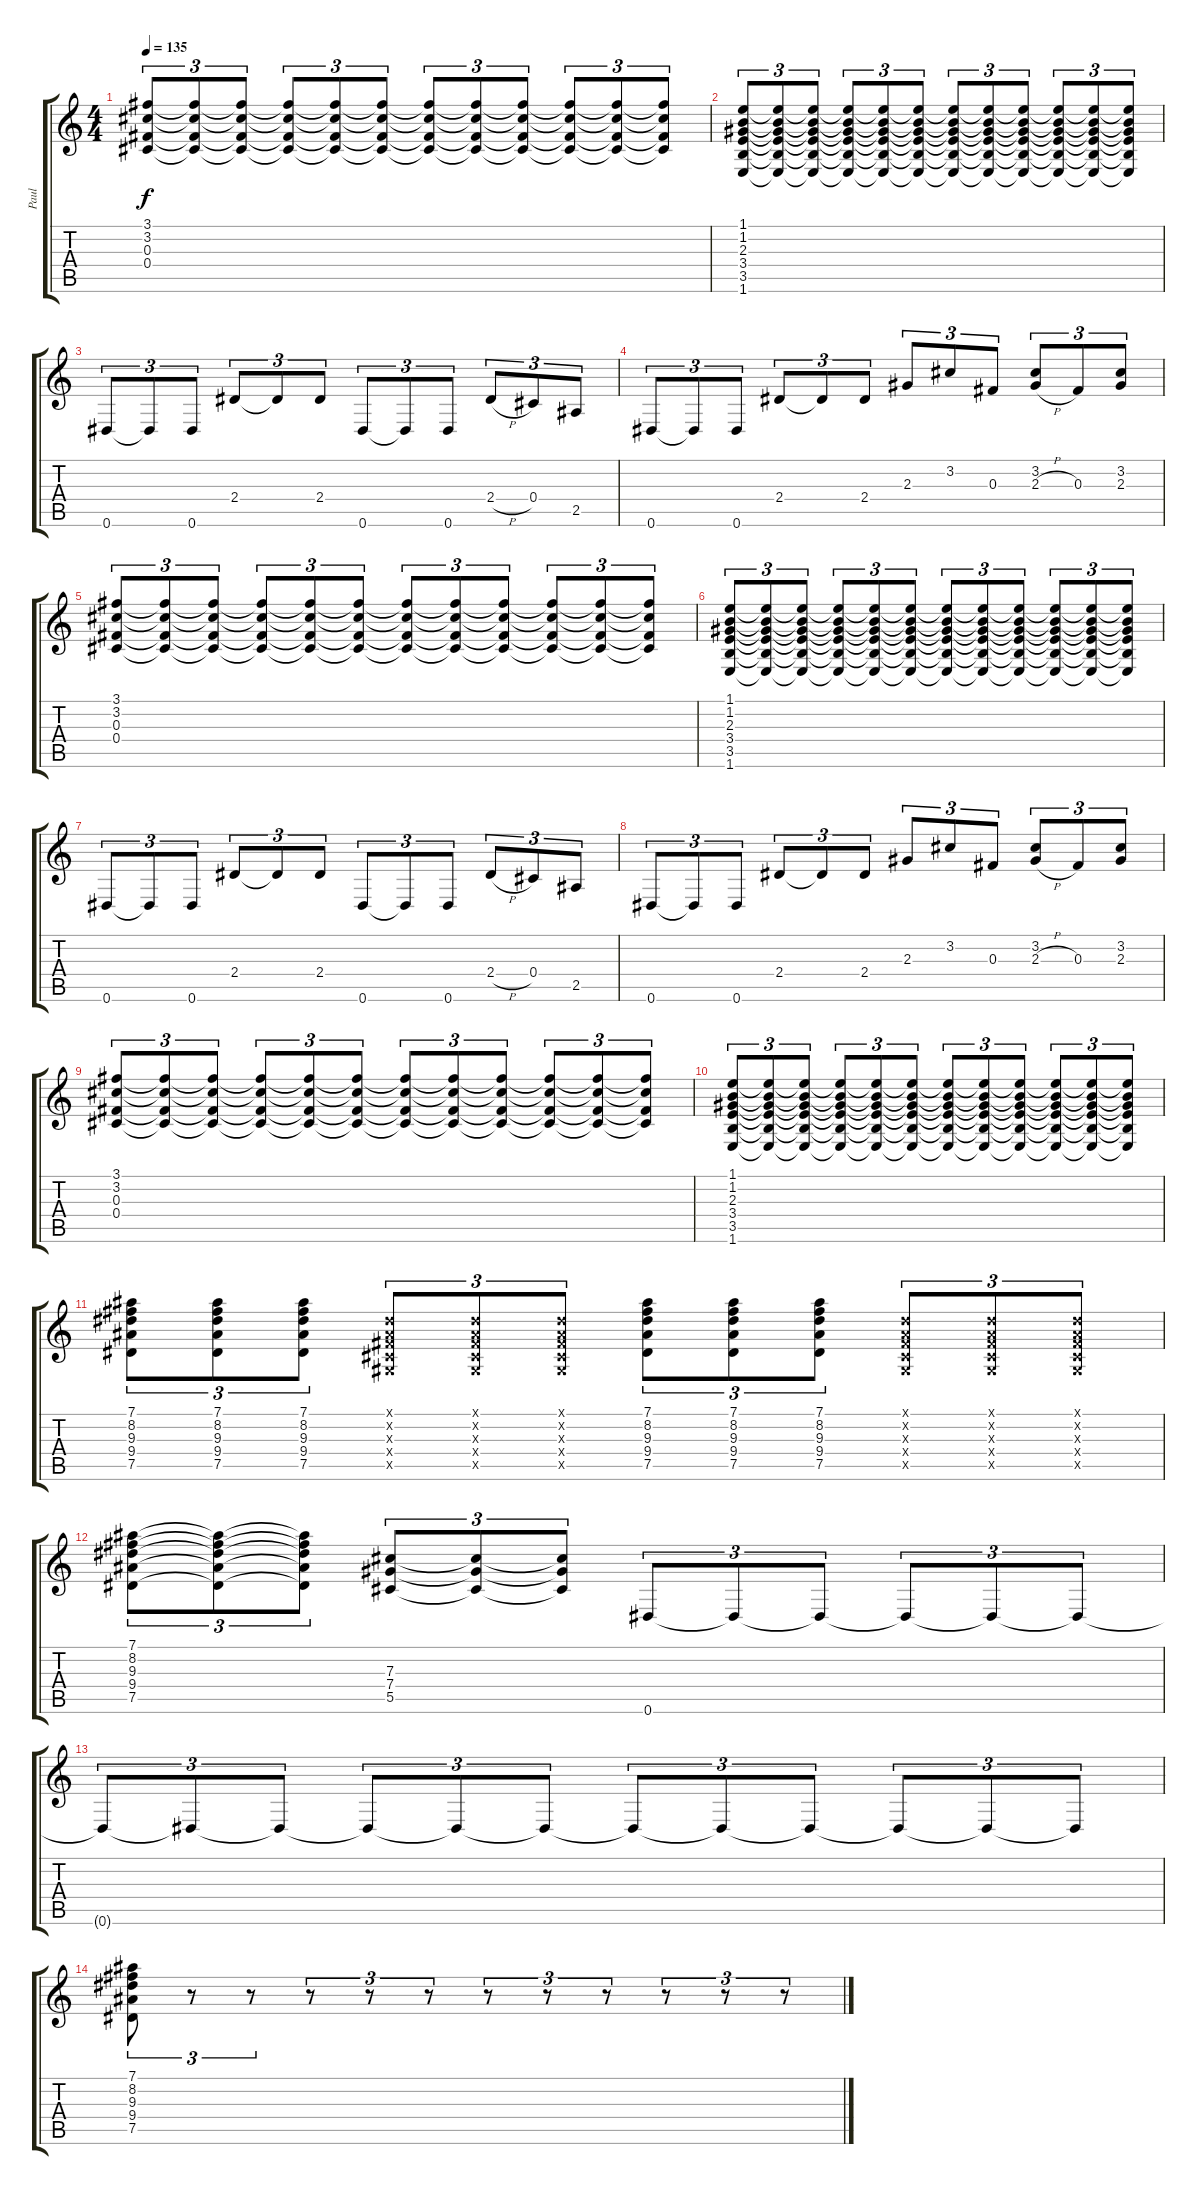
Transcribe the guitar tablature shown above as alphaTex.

\track ("Paul" "Paul") {instrument distortionguitar}
\staff {score tabs}
\tuning (Eb4 Bb3 Gb3 Db3 Ab2 Eb2) {hide}
\ts (4 4)
\tempo 135
\clef g2
\ks c
(3.1 3.2 0.3 0.4).8{tu (3 2) dy f} (3.1{t} 3.2{t} 0.3{t} 0.4{t}).8{tu (3 2)} (3.1{t} 3.2{t} 0.3{t} 0.4{t}).8{tu (3 2)} (3.1{t} 3.2{t} 0.3{t} 0.4{t}).8{tu (3 2)} (3.1{t} 3.2{t} 0.3{t} 0.4{t}).8{tu (3 2)} (3.1{t} 3.2{t} 0.3{t} 0.4{t}).8{tu (3 2)} (3.1{t} 3.2{t} 0.3{t} 0.4{t}).8{tu (3 2)} (3.1{t} 3.2{t} 0.3{t} 0.4{t}).8{tu (3 2)} (3.1{t} 3.2{t} 0.3{t} 0.4{t}).8{tu (3 2)} (3.1{t} 3.2{t} 0.3{t} 0.4{t}).8{tu (3 2)} (3.1{t} 3.2{t} 0.3{t} 0.4{t}).8{tu (3 2)} (3.1{t} 3.2{t} 0.3{t} 0.4{t}).8{tu (3 2)} |
(1.1 1.2 2.3 3.4 3.5 1.6).8{tu (3 2)} (1.1{t} 1.2{t} 2.3{t} 3.4{t} 3.5{t} 1.6{t}).8{tu (3 2)} (1.1{t} 1.2{t} 2.3{t} 3.4{t} 3.5{t} 1.6{t}).8{tu (3 2)} (1.1{t} 1.2{t} 2.3{t} 3.4{t} 3.5{t} 1.6{t}).8{tu (3 2)} (1.1{t} 1.2{t} 2.3{t} 3.4{t} 3.5{t} 1.6{t}).8{tu (3 2)} (1.1{t} 1.2{t} 2.3{t} 3.4{t} 3.5{t} 1.6{t}).8{tu (3 2)} (1.1{t} 1.2{t} 2.3{t} 3.4{t} 3.5{t} 1.6{t}).8{tu (3 2)} (1.1{t} 1.2{t} 2.3{t} 3.4{t} 3.5{t} 1.6{t}).8{tu (3 2)} (1.1{t} 1.2{t} 2.3{t} 3.4{t} 3.5{t} 1.6{t}).8{tu (3 2)} (1.1{t} 1.2{t} 2.3{t} 3.4{t} 3.5{t} 1.6{t}).8{tu (3 2)} (1.1{t} 1.2{t} 2.3{t} 3.4{t} 3.5{t} 1.6{t}).8{tu (3 2)} (1.1{t} 1.2{t} 2.3{t} 3.4{t} 3.5{t} 1.6{t}).8{tu (3 2)} |
0.6.8{tu (3 2)} 0.6{t}.8{tu (3 2)} 0.6.8{tu (3 2)} 2.4.8{tu (3 2)} 2.4{t}.8{tu (3 2)} 2.4.8{tu (3 2)} 0.6.8{tu (3 2)} 0.6{t}.8{tu (3 2)} 0.6.8{tu (3 2)} 2.4{h}.8{tu (3 2)} 0.4.8{tu (3 2)} 2.5.8{tu (3 2)} |
0.6.8{tu (3 2)} 0.6{t}.8{tu (3 2)} 0.6.8{tu (3 2)} 2.4.8{tu (3 2)} 2.4{t}.8{tu (3 2)} 2.4.8{tu (3 2)} 2.3.8{tu (3 2)} 3.2.8{tu (3 2)} 0.3.8{tu (3 2)} (3.2 2.3{h}).8{tu (3 2)} 0.3.8{tu (3 2)} (3.2 2.3).8{tu (3 2)} |
(3.1 3.2 0.3 0.4).8{tu (3 2)} (3.1{t} 3.2{t} 0.3{t} 0.4{t}).8{tu (3 2)} (3.1{t} 3.2{t} 0.3{t} 0.4{t}).8{tu (3 2)} (3.1{t} 3.2{t} 0.3{t} 0.4{t}).8{tu (3 2)} (3.1{t} 3.2{t} 0.3{t} 0.4{t}).8{tu (3 2)} (3.1{t} 3.2{t} 0.3{t} 0.4{t}).8{tu (3 2)} (3.1{t} 3.2{t} 0.3{t} 0.4{t}).8{tu (3 2)} (3.1{t} 3.2{t} 0.3{t} 0.4{t}).8{tu (3 2)} (3.1{t} 3.2{t} 0.3{t} 0.4{t}).8{tu (3 2)} (3.1{t} 3.2{t} 0.3{t} 0.4{t}).8{tu (3 2)} (3.1{t} 3.2{t} 0.3{t} 0.4{t}).8{tu (3 2)} (3.1{t} 3.2{t} 0.3{t} 0.4{t}).8{tu (3 2)} |
(1.1 1.2 2.3 3.4 3.5 1.6).8{tu (3 2)} (1.1{t} 1.2{t} 2.3{t} 3.4{t} 3.5{t} 1.6{t}).8{tu (3 2)} (1.1{t} 1.2{t} 2.3{t} 3.4{t} 3.5{t} 1.6{t}).8{tu (3 2)} (1.1{t} 1.2{t} 2.3{t} 3.4{t} 3.5{t} 1.6{t}).8{tu (3 2)} (1.1{t} 1.2{t} 2.3{t} 3.4{t} 3.5{t} 1.6{t}).8{tu (3 2)} (1.1{t} 1.2{t} 2.3{t} 3.4{t} 3.5{t} 1.6{t}).8{tu (3 2)} (1.1{t} 1.2{t} 2.3{t} 3.4{t} 3.5{t} 1.6{t}).8{tu (3 2)} (1.1{t} 1.2{t} 2.3{t} 3.4{t} 3.5{t} 1.6{t}).8{tu (3 2)} (1.1{t} 1.2{t} 2.3{t} 3.4{t} 3.5{t} 1.6{t}).8{tu (3 2)} (1.1{t} 1.2{t} 2.3{t} 3.4{t} 3.5{t} 1.6{t}).8{tu (3 2)} (1.1{t} 1.2{t} 2.3{t} 3.4{t} 3.5{t} 1.6{t}).8{tu (3 2)} (1.1{t} 1.2{t} 2.3{t} 3.4{t} 3.5{t} 1.6{t}).8{tu (3 2)} |
0.6.8{tu (3 2)} 0.6{t}.8{tu (3 2)} 0.6.8{tu (3 2)} 2.4.8{tu (3 2)} 2.4{t}.8{tu (3 2)} 2.4.8{tu (3 2)} 0.6.8{tu (3 2)} 0.6{t}.8{tu (3 2)} 0.6.8{tu (3 2)} 2.4{h}.8{tu (3 2)} 0.4.8{tu (3 2)} 2.5.8{tu (3 2)} |
0.6.8{tu (3 2)} 0.6{t}.8{tu (3 2)} 0.6.8{tu (3 2)} 2.4.8{tu (3 2)} 2.4{t}.8{tu (3 2)} 2.4.8{tu (3 2)} 2.3.8{tu (3 2)} 3.2.8{tu (3 2)} 0.3.8{tu (3 2)} (3.2 2.3{h}).8{tu (3 2)} 0.3.8{tu (3 2)} (3.2 2.3).8{tu (3 2)} |
(3.1 3.2 0.3 0.4).8{tu (3 2)} (3.1{t} 3.2{t} 0.3{t} 0.4{t}).8{tu (3 2)} (3.1{t} 3.2{t} 0.3{t} 0.4{t}).8{tu (3 2)} (3.1{t} 3.2{t} 0.3{t} 0.4{t}).8{tu (3 2)} (3.1{t} 3.2{t} 0.3{t} 0.4{t}).8{tu (3 2)} (3.1{t} 3.2{t} 0.3{t} 0.4{t}).8{tu (3 2)} (3.1{t} 3.2{t} 0.3{t} 0.4{t}).8{tu (3 2)} (3.1{t} 3.2{t} 0.3{t} 0.4{t}).8{tu (3 2)} (3.1{t} 3.2{t} 0.3{t} 0.4{t}).8{tu (3 2)} (3.1{t} 3.2{t} 0.3{t} 0.4{t}).8{tu (3 2)} (3.1{t} 3.2{t} 0.3{t} 0.4{t}).8{tu (3 2)} (3.1{t} 3.2{t} 0.3{t} 0.4{t}).8{tu (3 2)} |
(1.1 1.2 2.3 3.4 3.5 1.6).8{tu (3 2)} (1.1{t} 1.2{t} 2.3{t} 3.4{t} 3.5{t} 1.6{t}).8{tu (3 2)} (1.1{t} 1.2{t} 2.3{t} 3.4{t} 3.5{t} 1.6{t}).8{tu (3 2)} (1.1{t} 1.2{t} 2.3{t} 3.4{t} 3.5{t} 1.6{t}).8{tu (3 2)} (1.1{t} 1.2{t} 2.3{t} 3.4{t} 3.5{t} 1.6{t}).8{tu (3 2)} (1.1{t} 1.2{t} 2.3{t} 3.4{t} 3.5{t} 1.6{t}).8{tu (3 2)} (1.1{t} 1.2{t} 2.3{t} 3.4{t} 3.5{t} 1.6{t}).8{tu (3 2)} (1.1{t} 1.2{t} 2.3{t} 3.4{t} 3.5{t} 1.6{t}).8{tu (3 2)} (1.1{t} 1.2{t} 2.3{t} 3.4{t} 3.5{t} 1.6{t}).8{tu (3 2)} (1.1{t} 1.2{t} 2.3{t} 3.4{t} 3.5{t} 1.6{t}).8{tu (3 2)} (1.1{t} 1.2{t} 2.3{t} 3.4{t} 3.5{t} 1.6{t}).8{tu (3 2)} (1.1{t} 1.2{t} 2.3{t} 3.4{t} 3.5{t} 1.6{t}).8{tu (3 2)} |
(7.1 8.2 9.3 9.4 7.5).8{tu (3 2)} (7.1 8.2 9.3 9.4 7.5).8{tu (3 2)} (7.1 8.2 9.3 9.4 7.5).8{tu (3 2)} (0.1{x} 0.2{x} 0.3{x} 0.4{x} 0.5{x}).8{tu (3 2)} (0.1{x} 0.2{x} 0.3{x} 0.4{x} 0.5{x}).8{tu (3 2)} (0.1{x} 0.2{x} 0.3{x} 0.4{x} 0.5{x}).8{tu (3 2)} (7.1 8.2 9.3 9.4 7.5).8{tu (3 2)} (7.1 8.2 9.3 9.4 7.5).8{tu (3 2)} (7.1 8.2 9.3 9.4 7.5).8{tu (3 2)} (0.1{x} 0.2{x} 0.3{x} 0.4{x} 0.5{x}).8{tu (3 2)} (0.1{x} 0.2{x} 0.3{x} 0.4{x} 0.5{x}).8{tu (3 2)} (0.1{x} 0.2{x} 0.3{x} 0.4{x} 0.5{x}).8{tu (3 2)} |
(7.1 8.2 9.3 9.4 7.5).8{tu (3 2)} (7.1{t} 8.2{t} 9.3{t} 9.4{t} 7.5{t}).8{tu (3 2)} (7.1{t} 8.2{t} 9.3{t} 9.4{t} 7.5{t}).8{tu (3 2)} (7.3 7.4 5.5).8{tu (3 2)} (7.3{t} 7.4{t} 5.5{t}).8{tu (3 2)} (7.3{t} 7.4{t} 5.5{t}).8{tu (3 2)} 0.6.8{tu (3 2)} 0.6{t}.8{tu (3 2)} 0.6{t}.8{tu (3 2)} 0.6{t}.8{tu (3 2)} 0.6{t}.8{tu (3 2)} 0.6{t}.8{tu (3 2)} |
0.6{t}.8{tu (3 2)} 0.6{t}.8{tu (3 2)} 0.6{t}.8{tu (3 2)} 0.6{t}.8{tu (3 2)} 0.6{t}.8{tu (3 2)} 0.6{t}.8{tu (3 2)} 0.6{t}.8{tu (3 2)} 0.6{t}.8{tu (3 2)} 0.6{t}.8{tu (3 2)} 0.6{t}.8{tu (3 2)} 0.6{t}.8{tu (3 2)} 0.6{t}.8{tu (3 2)} |
(7.1 8.2 9.3 9.4 7.5).8{tu (3 2)} r.8{tu (3 2)} r.8{tu (3 2)} r.8{tu (3 2)} r.8{tu (3 2)} r.8{tu (3 2)} r.8{tu (3 2)} r.8{tu (3 2)} r.8{tu (3 2)} r.8{tu (3 2)} r.8{tu (3 2)} r.8{tu (3 2)}
